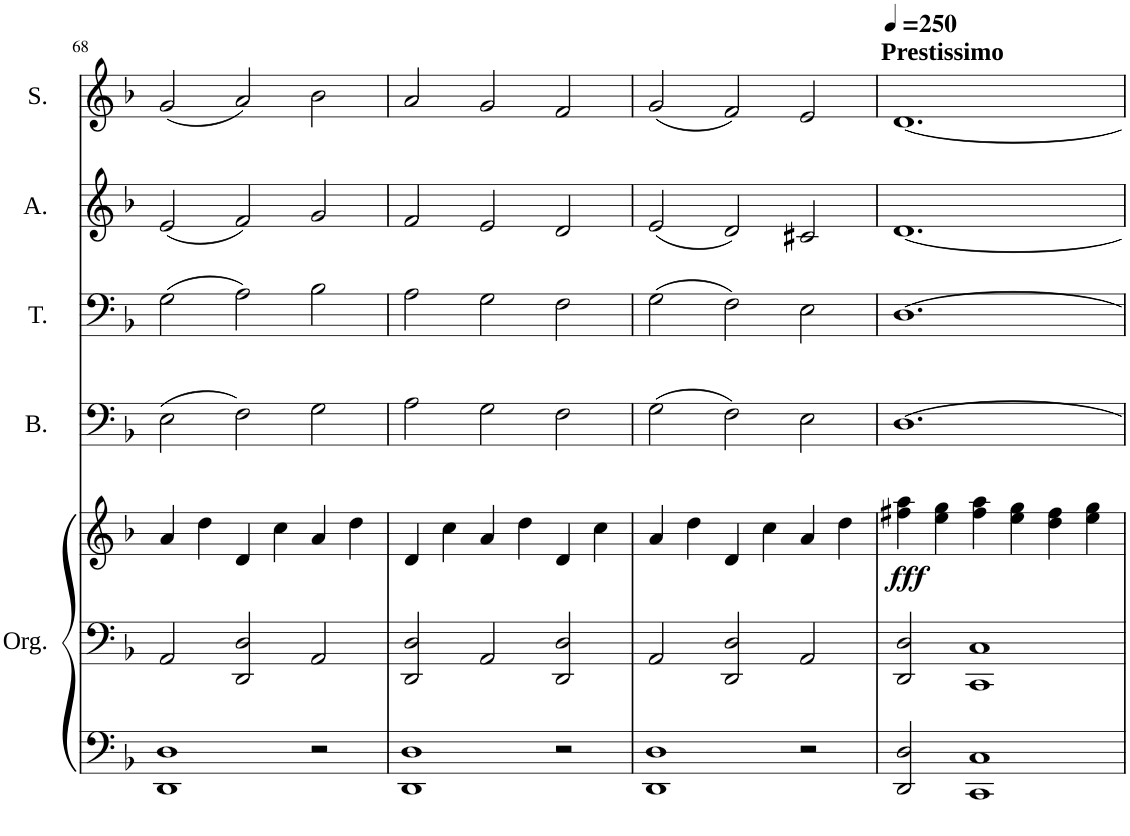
**kern	**kern	**kern	**dynam	**kern	**kern	**kern	**kern
*part5	*part5	*part5	*part5	*part4	*part3	*part2	*part1
*staff7	*staff6	*staff5	*staff5/6/7	*staff4	*staff3	*staff2	*staff1
*I"Organ	*	*	*	*I"Bass	*I"Tenor	*I"Alto	*I"Soprano
*I'Org.	*	*	*	*I'B.	*I'T.	*I'A.	*I'S.
!!LO:PB:g=z
*clefF4	*clefF4	*clefG2	*	*clefF4	*clefF4	*clefG2	*clefG2
*k[b-]	*k[b-]	*k[b-]	*	*k[b-]	*k[b-]	*k[b-]	*k[b-]
*M6/4	*M6/4	*M6/4	*	*M6/4	*M6/4	*M6/4	*M6/4
=68	=68	=68	=68	=68	=68	=68	=68
1DD 1D	2AA/	4a/	.	(2E\	(2G\	(2e/	(2g/
.	.	4dd\	.	.	.	.	.
.	2DD/ 2D/	4d/	.	2F\)	2A\)	2f/)	2a/)
.	.	4cc\	.	.	.	.	.
2r	2AA/	4a/	.	2G\	2B-\	2g/	2b-\
.	.	4dd\	.	.	.	.	.
=69	=69	=69	=69	=69	=69	=69	=69
1DD 1D	2DD/ 2D/	4d/	.	2A\	2A\	2f/	2a/
.	.	4cc\	.	.	.	.	.
.	2AA/	4a/	.	2G\	2G\	2e/	2g/
.	.	4dd\	.	.	.	.	.
2r	2DD/ 2D/	4d/	.	2F\	2F\	2d/	2f/
.	.	4cc\	.	.	.	.	.
=70	=70	=70	=70	=70	=70	=70	=70
1DD 1D	2AA/	4a/	.	(2G\	(2G\	(2e/	(2g/
.	.	4dd\	.	.	.	.	.
.	2DD/ 2D/	4d/	.	2F\)	2F\)	2d/)	2f/)
.	.	4cc\	.	.	.	.	.
2r	2AA/	4a/	.	2E\	2E\	2c#X/	2e/
.	.	4dd\	.	.	.	.	.
=71	=71	=71	=71	=71	=71	=71	=71
*	*	*	*	*	*	*	*MM250
!	!	!	!	!	!	!	!LO:TX:a:B:t=Prestissimo
!	!	!	!LO:DY:b	!	!	!	!
2DD/ 2D/	2DD/ 2D/	4ff#X\ 4aa\	fff	[1.D	[1.D	[1.d	[1.d
.	.	4ee\ 4gg\	.	.	.	.	.
1CC 1C	1CC 1C	4ff#\ 4aa\	.	.	.	.	.
.	.	4ee\ 4gg\	.	.	.	.	.
.	.	4dd\ 4ff#\	.	.	.	.	.
.	.	4ee\ 4gg\	.	.	.	.	.
=	=	=	=	=	=	=	=
*-	*-	*-	*-	*-	*-	*-	*-
